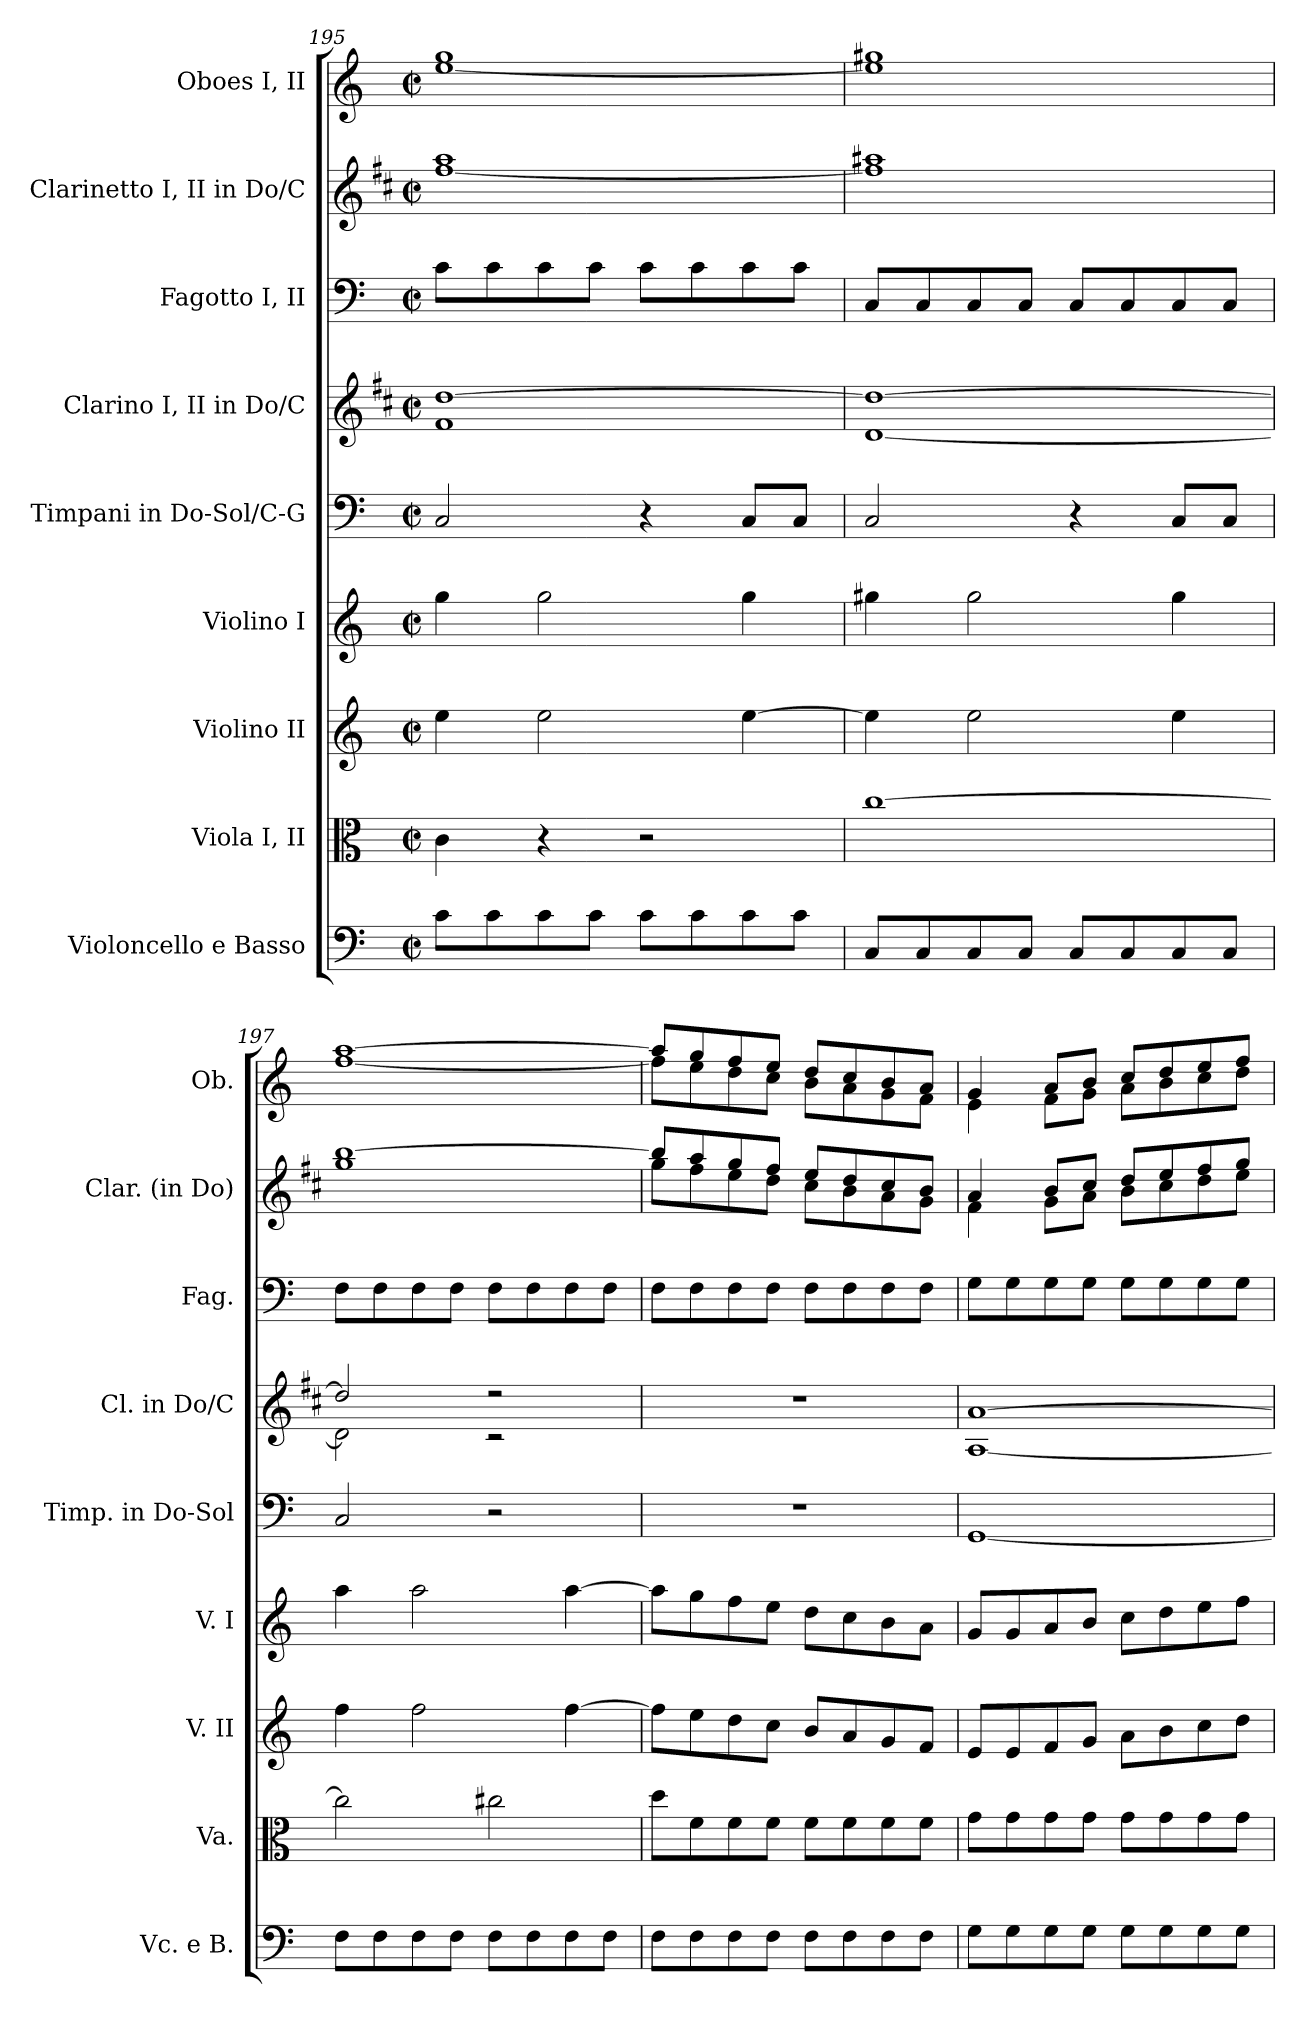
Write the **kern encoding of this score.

**kern	**kern	**kern	**kern	**kern	**kern	**kern	**kern	**kern
*part9	*part8	*part7	*part6	*part5	*part4	*part3	*part2	*part1
*staff9	*staff8	*staff7	*staff6	*staff5	*staff4	*staff3	*staff2	*staff1
*I"Violoncello e Basso	*I"Viola I, II	*I"Violino II	*I"Violino I	*I"Timpani in Do-Sol/C-G	*I"Clarino I, II in Do/C	*I"Fagotto I, II	*I"Clarinetto I, II in Do/C	*I"Oboes I, II
*I'Vc. e B.	*I'Va.	*I'V. II	*I'V. I	*I'Timp. in Do-Sol	*I'Cl. in Do/C	*I'Fag.	*I'Clar. (in Do)	*I'Ob.
*clefF4	*clefC3	*clefG2	*clefG2	*clefF4	*clefG2	*clefF4	*clefG2	*clefG2
*	*	*	*	*	*ITrd1c2	*	*ITrd1c2	*
*k[]	*k[]	*k[]	*k[]	*k[]	*k[]	*k[]	*k[]	*k[]
*M2/2	*M2/2	*M2/2	*M2/2	*M2/2	*M2/2	*M2/2	*M2/2	*M2/2
*met(c|)	*met(c|)	*met(c|)	*met(c|)	*met(c|)	*met(c|)	*met(c|)	*met(c|)	*met(c|)
=195	=195	=195	=195	=195	=195	=195	=195	=195
*	*	*	*	*	*^	*	*^	*^
8ci\L	4ci\	4eei\	4ggi\	2Ci/	[1cci	1ei	8ci\L	1ggi	[1eei	1ggi	[1eei
8ci\	.	.	.	.	.	.	8ci\	.	.	.	.
8ci\	4r	2eei\	2ggi\	.	.	.	8ci\	.	.	.	.
8ci\J	.	.	.	.	.	.	8ci\J	.	.	.	.
8ci\L	2r	.	.	4r	.	.	8ci\L	.	.	.	.
8ci\	.	.	.	.	.	.	8ci\	.	.	.	.
8ci\	.	[4eei\	4ggi\	8Ci/L	.	.	8ci\	.	.	.	.
8ci\J	.	.	.	8Ci/J	.	.	8ci\J	.	.	.	.
=196	=196	=196	=196	=196	=196	=196	=196	=196	=196	=196	=196
8Ci/L	[1cci	4eei\]	4gg#X\	2Ci/	1cci_	[1ci	8Ci/L	1gg#X	1eei]	1gg#X	1eei]
8Ci/	.	.	.	.	.	.	8Ci/	.	.	.	.
8Ci/	.	2eei\	2gg#\	.	.	.	8Ci/	.	.	.	.
8Ci/J	.	.	.	.	.	.	8Ci/J	.	.	.	.
8Ci/L	.	.	.	4r	.	.	8Ci/L	.	.	.	.
8Ci/	.	.	.	.	.	.	8Ci/	.	.	.	.
8Ci/	.	4eei\	4gg#\	8Ci/L	.	.	8Ci/	.	.	.	.
8Ci/J	.	.	.	8Ci/J	.	.	8Ci/J	.	.	.	.
=197	=197	=197	=197	=197	=197	=197	=197	=197	=197	=197	=197
8Fi\L	2cci\]	4ffi\	4aai\	2Ci/	2cci/]	2ci\]	8Fi\L	[1aai	1ffi	[1aai	[1ffi
8Fi\	.	.	.	.	.	.	8Fi\	.	.	.	.
8Fi\	.	2ffi\	2aai\	.	.	.	8Fi\	.	.	.	.
8Fi\J	.	.	.	.	.	.	8Fi\J	.	.	.	.
8Fi\L	2cc#X\	.	.	2r	2r	2r	8Fi\L	.	.	.	.
8Fi\	.	.	.	.	.	.	8Fi\	.	.	.	.
8Fi\	.	[4ffi\	[4aai\	.	.	.	8Fi\	.	.	.	.
8Fi\J	.	.	.	.	.	.	8Fi\J	.	.	.	.
*	*	*	*	*	*v	*v	*	*	*	*	*
=198	=198	=198	=198	=198	=198	=198	=198	=198	=198	=198
8Fi\L	8ddi\L	8ffi\L]	8aai\L]	1r	1r	8Fi\L	8aai/L]	8ffi\L	8aai/L]	8ffi\L]
8Fi\	8fi\	8ee\	8gg\	.	.	8Fi\	8gg/	8ee\	8gg/	8ee\
8Fi\	8fi\	8ddi\	8ffi\	.	.	8Fi\	8ffi/	8ddi\	8ffi/	8ddi\
8Fi\J	8fi\J	8cc\J	8ee\J	.	.	8Fi\J	8ee/J	8cc\J	8ee/J	8cc\J
8Fi\L	8fi\L	8b/L	8ddi\L	.	.	8Fi\L	8ddi/L	8b\L	8ddi/L	8b\L
8Fi\	8fi\	8ai/	8cc\	.	.	8Fi\	8cc/	8ai\	8cc/	8ai\
8Fi\	8fi\	8g/	8b\	.	.	8Fi\	8b/	8g\	8b/	8g\
8Fi\J	8fi\J	8fi/J	8ai\J	.	.	8Fi\J	8ai/J	8fi\J	8ai/J	8fi\J
=199	=199	=199	=199	=199	=199	=199	=199	=199	=199	=199
8Gi\L	8gi\L	8e/L	8gi/L	[1GGi	[1Gi [1gi	8Gi\L	4gi/	4e\	4gi/	4e\
8Gi\	8gi\	8e/	8gi/	.	.	8Gi\	.	.	.	.
8Gi\	8gi\	8f/	8a/	.	.	8Gi\	8a/L	8f\L	8a/L	8f\L
8Gi\J	8gi\J	8gi/J	8bi/J	.	.	8Gi\J	8bi/J	8gi\J	8bi/J	8gi\J
8Gi\L	8gi\L	8a\L	8cc\L	.	.	8Gi\L	8cc/L	8a\L	8cc/L	8a\L
8Gi\	8gi\	8bi\	8ddi\	.	.	8Gi\	8ddi/	8bi\	8ddi/	8bi\
8Gi\	8gi\	8cc\	8ee\	.	.	8Gi\	8ee/	8cc\	8ee/	8cc\
8Gi\J	8gi\J	8ddi\J	8ffi\J	.	.	8Gi\J	8ff/J	8ddi\J	8ff/J	8ddi\J
*	*	*	*	*	*	*	*v	*v	*	*
*	*	*	*	*	*	*	*	*v	*v
=	=	=	=	=	=	=	=	=
*-	*-	*-	*-	*-	*-	*-	*-	*-
